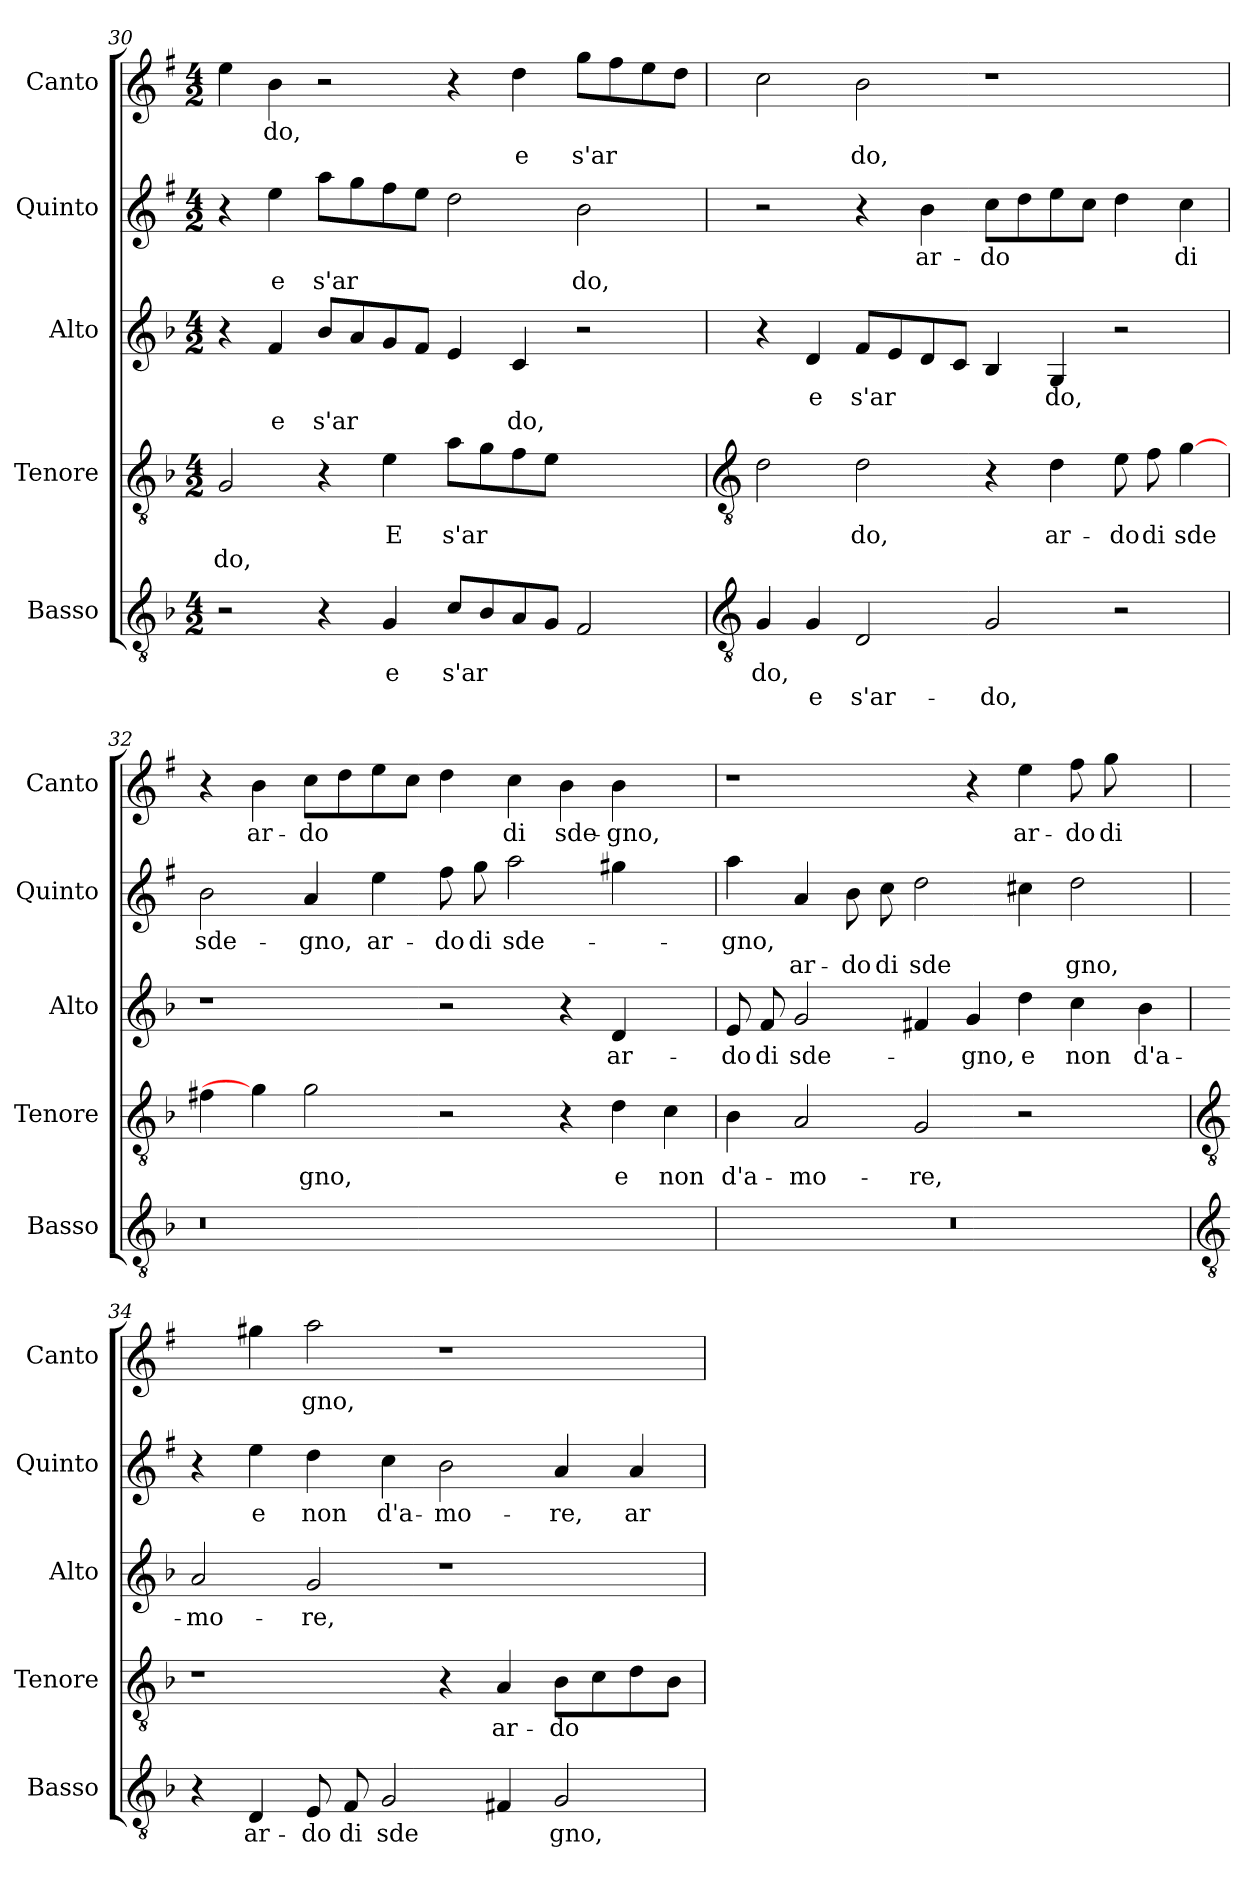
**kern	**text	**text	**kern	**text	**text	**kern	**text	**text	**kern	**text	**text	**kern	**text	**text
*part5	*part5	*part5	*part4	*part4	*part4	*part3	*part3	*part3	*part2	*part2	*part2	*part1	*part1	*part1
*staff5	*staff5	*staff5	*staff4	*staff4	*staff4	*staff3	*staff3	*staff3	*staff2	*staff2	*staff2	*staff1	*staff1	*staff1
*I"Basso	*	*	*I"Tenore	*	*	*I"Alto	*	*	*I"Quinto	*	*	*I"Canto	*	*
*I'Basso	*	*	*I'Tenore	*	*	*I'Alto	*	*	*I'Quinto	*	*	*I'Canto	*	*
*clefGv2	*	*	*clefGv2	*	*	*clefG2	*	*	*clefG2	*	*	*clefG2	*	*
*	*	*	*	*	*	*	*	*	*ITrd1c2	*	*	*ITrd1c2	*	*
*k[b-]	*	*	*k[b-]	*	*	*k[b-]	*	*	*k[b-]	*	*	*k[b-]	*	*
*F:	*	*	*F:	*	*	*F:	*	*	*F:	*	*	*F:	*	*
*M4/2	*	*	*M4/2	*	*	*M4/2	*	*	*M4/2	*	*	*M4/2	*	*
=30	=30	=30	=30	=30	=30	=30	=30	=30	=30	=30	=30	=30	=30	=30
!	!	!	!	!	!LO:LY:b	!	!	!	!	!	!	!	!	!
2r	.	.	2G	.	do,	4r	.	.	4r	.	.	4dd	.	.
!	!	!	!	!	!	!	!	!LO:LY:b	!	!	!LO:LY:b	!	!LO:LY:b	!
.	.	.	.	.	.	4f	.	e	4dd	.	e	4a	do,	.
!	!	!	!	!	!	!	!	!LO:LY:b	!	!	!LO:LY:b	!	!	!
4r	.	.	4r	.	.	8b-L	.	s'ar	8ggL	.	s'ar	2r	.	.
.	.	.	.	.	.	8a	.	.	8ff	.	.	.	.	.
!	!LO:LY:b	!	!	!LO:LY:b	!	!	!	!	!	!	!	!	!	!
4G	e	.	4e	E	.	8g	.	.	8ee	.	.	.	.	.
.	.	.	.	.	.	8fJ	.	.	8ddJ	.	.	.	.	.
!	!LO:LY:b	!	!	!LO:LY:b	!	!	!	!	!	!	!	!	!	!
8cL	s'ar	.	8aL	s'ar	.	4e	.	.	2cc	.	.	4r	.	.
8B-	.	.	8g	.	.	.	.	.	.	.	.	.	.	.
!	!	!	!	!	!	!	!	!LO:LY:b	!	!	!	!	!	!LO:LY:b
8A	.	.	8f	.	.	4c	.	do,	.	.	.	4cc	.	e
8GJ	.	.	8eJ	.	.	.	.	.	.	.	.	.	.	.
!	!	!	!	!	!	!	!	!	!	!	!LO:LY:b	!	!	!LO:LY:b
2F	.	.	2ryy	.	.	2r	.	.	2a	.	do,	8ffL	.	s'ar
.	.	.	.	.	.	.	.	.	.	.	.	8ee	.	.
.	.	.	.	.	.	.	.	.	.	.	.	8dd	.	.
.	.	.	.	.	.	.	.	.	.	.	.	8ccJ	.	.
!!LO:LB:g=z
=31	=31	=31	=31	=31	=31	=31	=31	=31	=31	=31	=31	=31	=31	=31
*clefGv2	*	*	*clefGv2	*	*	*	*	*	*	*	*	*	*	*
!	!LO:LY:b	!	!	!	!	!	!	!	!	!	!	!	!	!
4G	do,	.	2d	.	.	4r	.	.	2r	.	.	2b-	.	.
!	!	!LO:LY:b	!	!	!	!	!LO:LY:b	!	!	!	!	!	!	!
4G	.	e	.	.	.	4d	e	.	.	.	.	.	.	.
!	!	!LO:LY:b	!	!LO:LY:b	!	!	!LO:LY:b	!	!	!	!	!	!	!LO:LY:b
2D	.	s'ar-	2d	do,	.	8fL	s'ar	.	4r	.	.	2a	.	do,
.	.	.	.	.	.	8e	.	.	.	.	.	.	.	.
!	!	!	!	!	!	!	!	!	!	!LO:LY:b	!	!	!	!
.	.	.	.	.	.	8d	.	.	4a	ar-	.	.	.	.
.	.	.	.	.	.	8cJ	.	.	.	.	.	.	.	.
!	!	!LO:LY:b	!	!	!	!	!	!	!	!LO:LY:b	!	!	!	!
2G	.	-do,	4r	.	.	4B-	.	.	8b-L	-do	.	1r	.	.
.	.	.	.	.	.	.	.	.	8cc	.	.	.	.	.
!	!	!	!	!LO:LY:b	!	!	!LO:LY:b	!	!	!	!	!	!	!
.	.	.	4d	ar-	.	4G	do,	.	8dd	.	.	.	.	.
.	.	.	.	.	.	.	.	.	8b-J	.	.	.	.	.
!	!	!	!	!LO:LY:b	!	!	!	!	!	!	!	!	!	!
2r	.	.	8e	-do	.	2r	.	.	4cc	.	.	.	.	.
!	!	!	!	!LO:LY:b	!	!	!	!	!	!	!	!	!	!
.	.	.	8f	di	.	.	.	.	.	.	.	.	.	.
!	!	!	!	!LO:LY:b	!	!	!	!	!	!LO:LY:b	!	!	!	!
.	.	.	[4g	sde	.	.	.	.	4b-	di	.	.	.	.
=32	=32	=32	=32	=32	=32	=32	=32	=32	=32	=32	=32	=32	=32	=32
!	!	!	!	!	!	!	!	!	!	!LO:LY:b	!	!	!	!
0r	.	.	4f#	.	.	1r	.	.	2a	sde-	.	4r	.	.
!	!	!	!	!	!	!	!	!	!	!	!	!	!LO:LY:b	!
.	.	.	4g]	.	.	.	.	.	.	.	.	4a	ar-	.
!	!	!	!	!LO:LY:b	!	!	!	!	!	!LO:LY:b	!	!	!LO:LY:b	!
.	.	.	2g	gno,	.	.	.	.	4g	-gno,	.	8b-L	-do	.
.	.	.	.	.	.	.	.	.	.	.	.	8cc	.	.
!	!	!	!	!	!	!	!	!	!	!LO:LY:b	!	!	!	!
.	.	.	.	.	.	.	.	.	4dd	ar-	.	8dd	.	.
.	.	.	.	.	.	.	.	.	.	.	.	8b-J	.	.
!	!	!	!	!	!	!	!	!	!	!LO:LY:b	!	!	!	!
.	.	.	2r	.	.	2r	.	.	8ee	-do	.	4cc	.	.
!	!	!	!	!	!	!	!	!	!	!LO:LY:b	!	!	!	!
.	.	.	.	.	.	.	.	.	8ff	di	.	.	.	.
!	!	!	!	!	!	!	!	!	!	!LO:LY:b	!	!	!LO:LY:b	!
.	.	.	.	.	.	.	.	.	2gg	sde-	.	4b-	di	.
!	!	!	!	!	!	!	!	!	!	!	!	!	!LO:LY:b	!
.	.	.	4r	.	.	4r	.	.	.	.	.	4a	sde-	.
!	!	!	!	!LO:LY:b	!	!	!LO:LY:b	!	!	!	!	!	!LO:LY:b	!
.	.	.	4d	e	.	4d	ar-	.	4ff#X	.	.	4a	-gno,	.
!	!	!	!	!LO:LY:b	!	!	!	!	!	!	!	!	!	!
4ryy	.	.	4c	non	.	4ryy	.	.	4ryy	.	.	4ryy	.	.
=33	=33	=33	=33	=33	=33	=33	=33	=33	=33	=33	=33	=33	=33	=33
!	!	!	!	!LO:LY:b	!	!	!LO:LY:b	!	!	!LO:LY:b	!	!	!	!
0r	.	.	4B-	d'a-	.	8e	-do	.	4gg	-gno,	.	1r	.	.
!	!	!	!	!	!	!	!LO:LY:b	!	!	!	!	!	!	!
.	.	.	.	.	.	8f	di	.	.	.	.	.	.	.
!	!	!	!	!LO:LY:b	!	!	!LO:LY:b	!	!	!	!LO:LY:b	!	!	!
.	.	.	2A	-mo-	.	2g	sde-	.	4g	.	ar-	.	.	.
!	!	!	!	!	!	!	!	!	!	!	!LO:LY:b	!	!	!
.	.	.	.	.	.	.	.	.	8a	.	-do	.	.	.
!	!	!	!	!	!	!	!	!	!	!	!LO:LY:b	!	!	!
.	.	.	.	.	.	.	.	.	8b-	.	di	.	.	.
!	!	!	!	!LO:LY:b	!	!	!	!	!	!	!LO:LY:b	!	!	!
.	.	.	2G	-re,	.	4f#	.	.	2cc	.	sde	.	.	.
!	!	!	!	!	!	!	!LO:LY:b	!	!	!	!	!	!	!
.	.	.	.	.	.	4g	-gno,	.	.	.	.	4r	.	.
!	!	!	!	!	!	!	!LO:LY:b	!	!	!	!	!	!LO:LY:b	!
.	.	.	2r	.	.	4dd	e	.	4bn	.	.	4dd	ar-	.
!	!	!	!	!	!	!	!LO:LY:b	!	!	!	!LO:LY:b	!	!LO:LY:b	!
.	.	.	.	.	.	4cc	non	.	2cc	.	gno,	8ee	-do	.
!	!	!	!	!	!	!	!	!	!	!	!	!	!LO:LY:b	!
.	.	.	.	.	.	.	.	.	.	.	.	8ff	di	.
!	!	!	!	!	!	!	!LO:LY:b	!	!	!	!	!	!LO:LY:b	!
.	.	.	4ryy	.	.	4b-	d'a-	.	.	.	.	[4ggyy	sde-	.
!!LO:LB:g=z
=34	=34	=34	=34	=34	=34	=34	=34	=34	=34	=34	=34	=34	=34	=34
*clefGv2	*	*	*clefGv2	*	*	*	*	*	*	*	*	*	*	*
!	!	!	!	!	!	!	!LO:LY:b	!	!	!	!	!	!	!
4r	.	.	1r	.	.	2a	-mo-	.	4r	.	.	4ggyy]	.	.
!	!LO:LY:b	!	!	!	!	!	!	!	!	!LO:LY:b	!	!	!	!
4D	ar-	.	.	.	.	.	.	.	4dd	e	.	4ff#X	.	.
!	!LO:LY:b	!	!	!	!	!	!LO:LY:b	!	!	!LO:LY:b	!	!	!LO:LY:b	!
8E	-do	.	.	.	.	2g	-re,	.	4cc	non	.	2gg	-gno,	.
!	!LO:LY:b	!	!	!	!	!	!	!	!	!	!	!	!	!
8F	di	.	.	.	.	.	.	.	.	.	.	.	.	.
!	!LO:LY:b	!	!	!	!	!	!	!	!	!LO:LY:b	!	!	!	!
2G	sde	.	.	.	.	.	.	.	4b-	d'a-	.	.	.	.
!	!	!	!	!	!	!	!	!	!	!LO:LY:b	!	!	!	!
.	.	.	4r	.	.	1r	.	.	2a	-mo-	.	1r	.	.
!	!	!	!	!LO:LY:b	!	!	!	!	!	!	!	!	!	!
4F#	.	.	4A	ar-	.	.	.	.	.	.	.	.	.	.
!	!LO:LY:b	!	!	!LO:LY:b	!	!	!	!	!	!LO:LY:b	!	!	!	!
2G	gno,	.	8B-L	-do	.	.	.	.	4g	-re,	.	.	.	.
.	.	.	8c	.	.	.	.	.	.	.	.	.	.	.
!	!	!	!	!	!	!	!	!	!	!LO:LY:b	!	!	!	!
.	.	.	8d	.	.	.	.	.	4g	ar-	.	.	.	.
.	.	.	8B-J	.	.	.	.	.	.	.	.	.	.	.
=	=	=	=	=	=	=	=	=	=	=	=	=	=	=
*-	*-	*-	*-	*-	*-	*-	*-	*-	*-	*-	*-	*-	*-	*-
